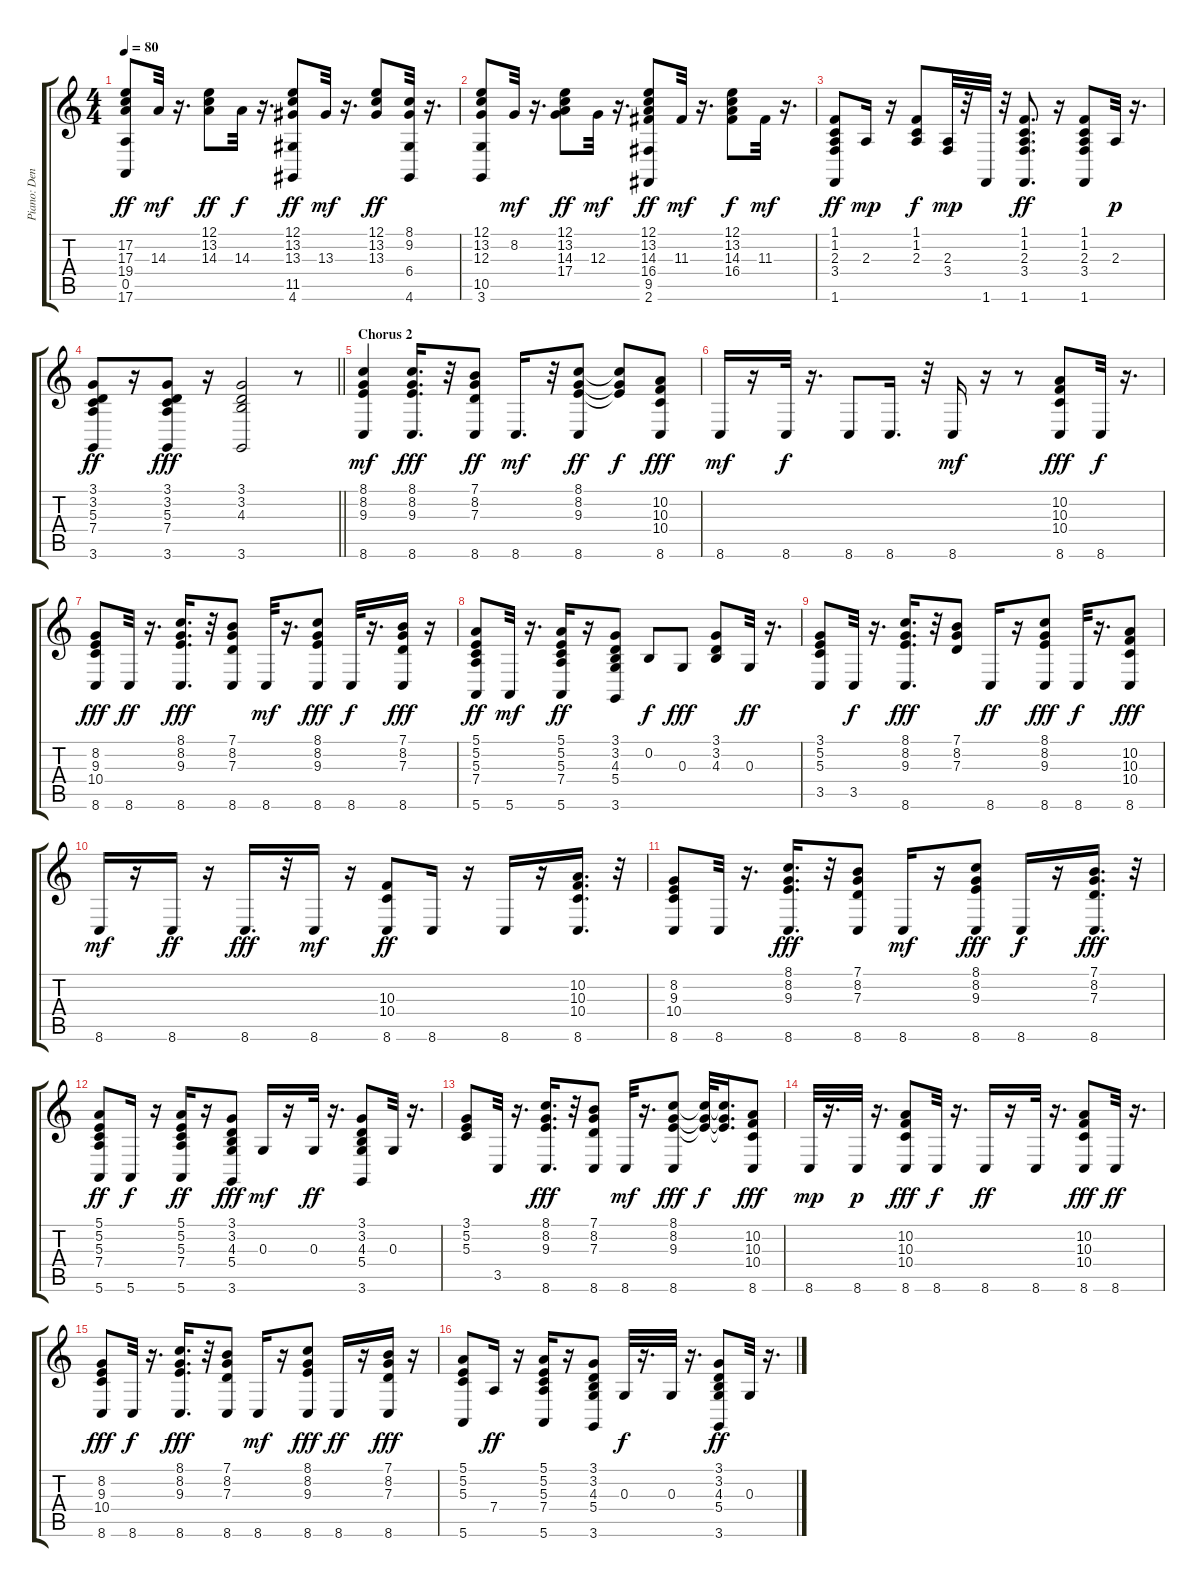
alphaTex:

\track ("Piano: Dennis DeYoung" "Piano: Den") {instrument brightacousticpiano}
\staff {score tabs}
\tuning (E4 B3 G3 D3 A2 E2) {hide}
\ts (4 4)
\tempo 80
\clef g2
\ks c
(17.2 17.3 19.4 0.5 17.6).8{dy ff} 14.3.32{dy mf} r.16{d} (12.1 13.2 14.3).8{dy ff} 14.3.32{dy f} r.16{d} (12.1 13.2 13.3 11.5 4.6).8{dy ff} 13.3.32{dy mf} r.16{d} (12.1 13.2 13.3).8{dy ff} (8.1 9.2 6.4 4.6).32 r.16{d} |
(12.1 13.2 12.3 10.5 3.6).8 8.2.32{dy mf} r.16{d} (12.1 13.2 14.3 17.4).8{dy ff} 12.3.32{dy mf} r.16{d} (12.1 13.2 14.3 16.4 9.5 2.6).8{dy ff} 11.3.32{dy mf} r.16{d} (12.1 13.2 14.3 16.4).8{dy f} 11.3.32{dy mf} r.16{d} |
(1.1 1.2 2.3 3.4 1.6).8{dy ff} 2.3.16{dy mp} r.16 (1.1 1.2 2.3).8{dy f} (2.3 3.4).32{dy mp} r.32 1.6.32 r.32 (1.1 1.2 2.3 3.4 1.6).8{d dy ff} r.16 (1.1 1.2 2.3 3.4 1.6).8 2.3.32{dy p} r.16{d} |
\barLineRight lightlight
(3.1 3.2 5.3 7.4 3.6).8{dy ff} r.16 (3.1 3.2 5.3 7.4 3.6).8{dy fff} r.16 (3.1 3.2 4.3 3.6).2 r.8 |
\section ("" "Chorus 2")
(8.1 8.2 9.3 8.6).4{dy mf} (8.1 8.2 9.3 8.6).16{d dy fff} r.32 (7.1 8.2 7.3 8.6).8{dy ff} 8.6.16{d dy mf} r.32 (8.1 8.2 9.3 8.6).8{dy ff} (8.1{t} 8.2{t} 9.3{t}).8{dy f} (10.2 10.3 10.4 8.6).8{dy fff} |
8.6.16{dy mf} r.16 8.6.32{dy f} r.16{d} 8.6.8 8.6.16{d} r.32 8.6.16{dy mf} r.16 r.8 (10.2 10.3 10.4 8.6).8{dy fff} 8.6.32{dy f} r.16{d} |
(8.2 9.3 10.4 8.6).8{dy fff} 8.6.32{dy ff} r.16{d} (8.1 8.2 9.3 8.6).16{d dy fff} r.32 (7.1 8.2 7.3 8.6).8 8.6.32{dy mf} r.16{d} (8.1 8.2 9.3 8.6).8{dy fff} 8.6.32{dy f} r.16{d} (7.1 8.2 7.3 8.6).16{dy fff} r.16 |
(5.1 5.2 5.3 7.4 5.6).8{dy ff} 5.6.32{dy mf} r.16{d} (5.1 5.2 5.3 7.4 5.6).16{dy ff} r.16 (3.1 3.2 4.3 5.4 3.6).8 0.2.8{dy f} 0.3.8{dy fff} (3.1 3.2 4.3).8 0.3.32{dy ff} r.16{d} |
(3.1 5.2 5.3 3.5).8 3.5.32{dy f} r.16{d} (8.1 8.2 9.3 8.6).16{d dy fff} r.32 (7.1 8.2 7.3).8 8.6.16{dy ff} r.16 (8.1 8.2 9.3 8.6).8{dy fff} 8.6.32{dy f} r.16{d} (10.2 10.3 10.4 8.6).8{dy fff} |
8.6.16{dy mf} r.16 8.6.16{dy ff} r.16 8.6.16{d dy fff} r.32 8.6.16{dy mf} r.16 (10.3 10.4 8.6).8{dy ff} 8.6.16 r.16 8.6.16 r.16 (10.2 10.3 10.4 8.6).16{d} r.32 |
(8.2 9.3 10.4 8.6).8 8.6.32 r.16{d} (8.1 8.2 9.3 8.6).16{d dy fff} r.32 (7.1 8.2 7.3 8.6).8 8.6.16{dy mf} r.16 (8.1 8.2 9.3 8.6).8{dy fff} 8.6.16{dy f} r.16 (7.1 8.2 7.3 8.6).16{d dy fff} r.32 |
(5.1 5.2 5.3 7.4 5.6).8{dy ff} 5.6.16{dy f} r.16 (5.1 5.2 5.3 7.4 5.6).16{dy ff} r.16 (3.1 3.2 4.3 5.4 3.6).8{dy fff} 0.3.16{dy mf} r.16 0.3.32{dy ff} r.16{d} (3.1 3.2 4.3 5.4 3.6).8 0.3.32 r.16{d} |
(3.1 5.2 5.3).8 3.5.32 r.16{d} (8.1 8.2 9.3 8.6).16{d dy fff} r.32 (7.1 8.2 7.3 8.6).8 8.6.32{dy mf} r.16{d} (8.1 8.2 9.3 8.6).8{dy fff} (8.1{t} 8.2{t} 9.3{t}).32{dy f} (8.1{t} 8.2{t} 9.3{t}).16{d} (10.2 10.3 10.4 8.6).8{dy fff} |
8.6.32{dy mp} r.16{d} 8.6.32{dy p} r.16{d} (10.2 10.3 10.4 8.6).8{dy fff} 8.6.32{dy f} r.16{d} 8.6.16{dy ff} r.16 8.6.32 r.16{d} (10.2 10.3 10.4 8.6).8{dy fff} 8.6.32{dy ff} r.16{d} |
(8.2 9.3 10.4 8.6).8{dy fff} 8.6.32{dy f} r.16{d} (8.1 8.2 9.3 8.6).16{d dy fff} r.32 (7.1 8.2 7.3 8.6).8 8.6.16{dy mf} r.16 (8.1 8.2 9.3 8.6).8{dy fff} 8.6.16{dy ff} r.16 (7.1 8.2 7.3 8.6).16{dy fff} r.16 |
(5.1 5.2 5.3 5.6).8 7.4.16{dy ff} r.16 (5.1 5.2 5.3 7.4 5.6).16 r.16 (3.1 3.2 4.3 5.4 3.6).8 0.3.32{dy f} r.16{d} 0.3.32 r.16{d} (3.1 3.2 4.3 5.4 3.6).8{dy ff} 0.3.32 r.16{d}
